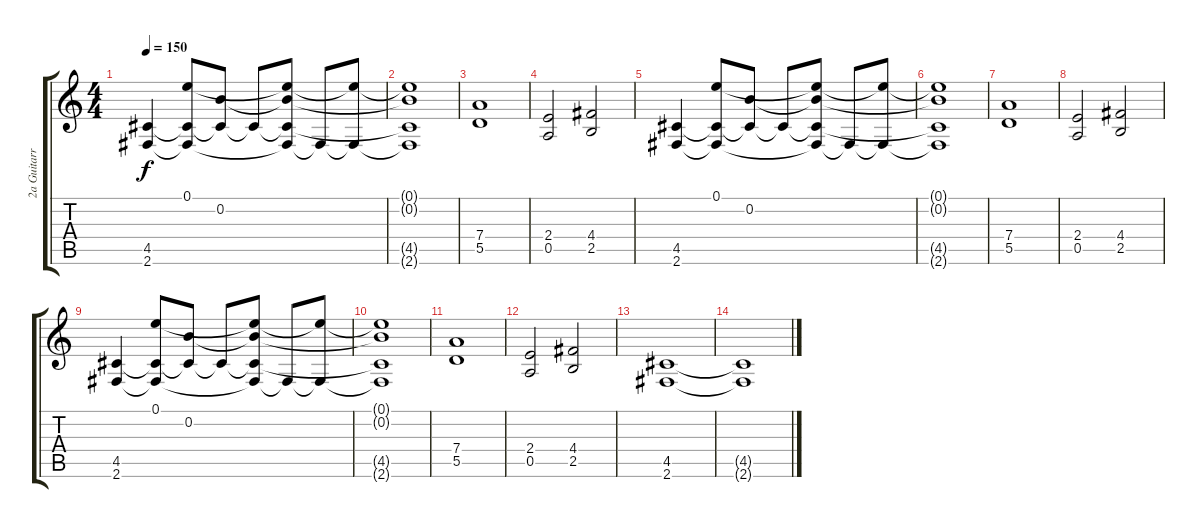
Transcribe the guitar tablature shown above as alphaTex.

\track ("2a Guitarra" "2a Guitarr") {instrument distortionguitar}
\staff {score tabs}
\tuning (E4 B3 G3 D3 A2 E2) {hide}
\ts (4 4)
\tempo 150
\clef g2
\ks c
(4.5 2.6).4{dy f} (0.1 4.5{t} 2.6{t}).8 (0.2 4.5{t}).8 4.5{t}.8 (0.1{t} 0.2{t} 4.5{t} 2.6{t}).8 2.6{t}.8 (0.1{t} 2.6{t}).8 |
(0.1{t} 0.2{t} 4.5{t} 2.6{t}).1 |
(7.4 5.5).1 |
(2.4 0.5).2 (4.4 2.5).2 |
(4.5 2.6).4 (0.1 4.5{t} 2.6{t}).8 (0.2 4.5{t}).8 4.5{t}.8 (0.1{t} 0.2{t} 4.5{t} 2.6{t}).8 2.6{t}.8 (0.1{t} 2.6{t}).8 |
(0.1{t} 0.2{t} 4.5{t} 2.6{t}).1 |
(7.4 5.5).1 |
(2.4 0.5).2 (4.4 2.5).2 |
(4.5 2.6).4 (0.1 4.5{t} 2.6{t}).8 (0.2 4.5{t}).8 4.5{t}.8 (0.1{t} 0.2{t} 4.5{t} 2.6{t}).8 2.6{t}.8 (0.1{t} 2.6{t}).8 |
(0.1{t} 0.2{t} 4.5{t} 2.6{t}).1 |
(7.4 5.5).1 |
(2.4 0.5).2 (4.4 2.5).2 |
(4.5 2.6).1 |
(4.5{t} 2.6{t}).1
